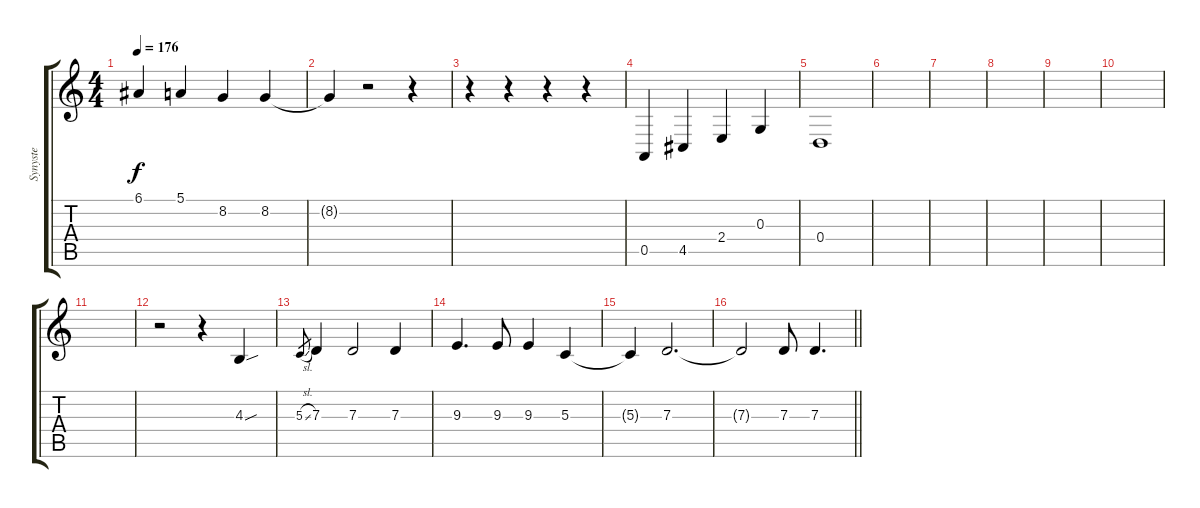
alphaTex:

\track ("   Synyster Gates - Vocals" "   Synyste") {instrument sopranosax}
\staff {score tabs}
\tuning (E4 B3 G3 D3 A2 E2) {hide}
\ts (4 4)
\tempo 176
\clef g2
\ks c
6.1{t}.4{dy f} 5.1.4 8.2.4 8.2.4 |
8.2{t}.4 r.2 r.4 |
r.4 r.4 r.4 r.4 |
0.5.4 4.5.4 2.4.4 0.3.4 |
0.4.1 |
|
|
|
|
|
|
r.2 r.4 4.3{sou}.4 |
5.3{sl}.8{gr} 7.3.4 7.3.2 7.3.4 |
9.3.4{d} 9.3.8 9.3.4 5.3.4 |
5.3{t}.4 7.3.2{d} |
\barLineRight lightlight
7.3{t}.2 7.3.8 7.3.4{d}
